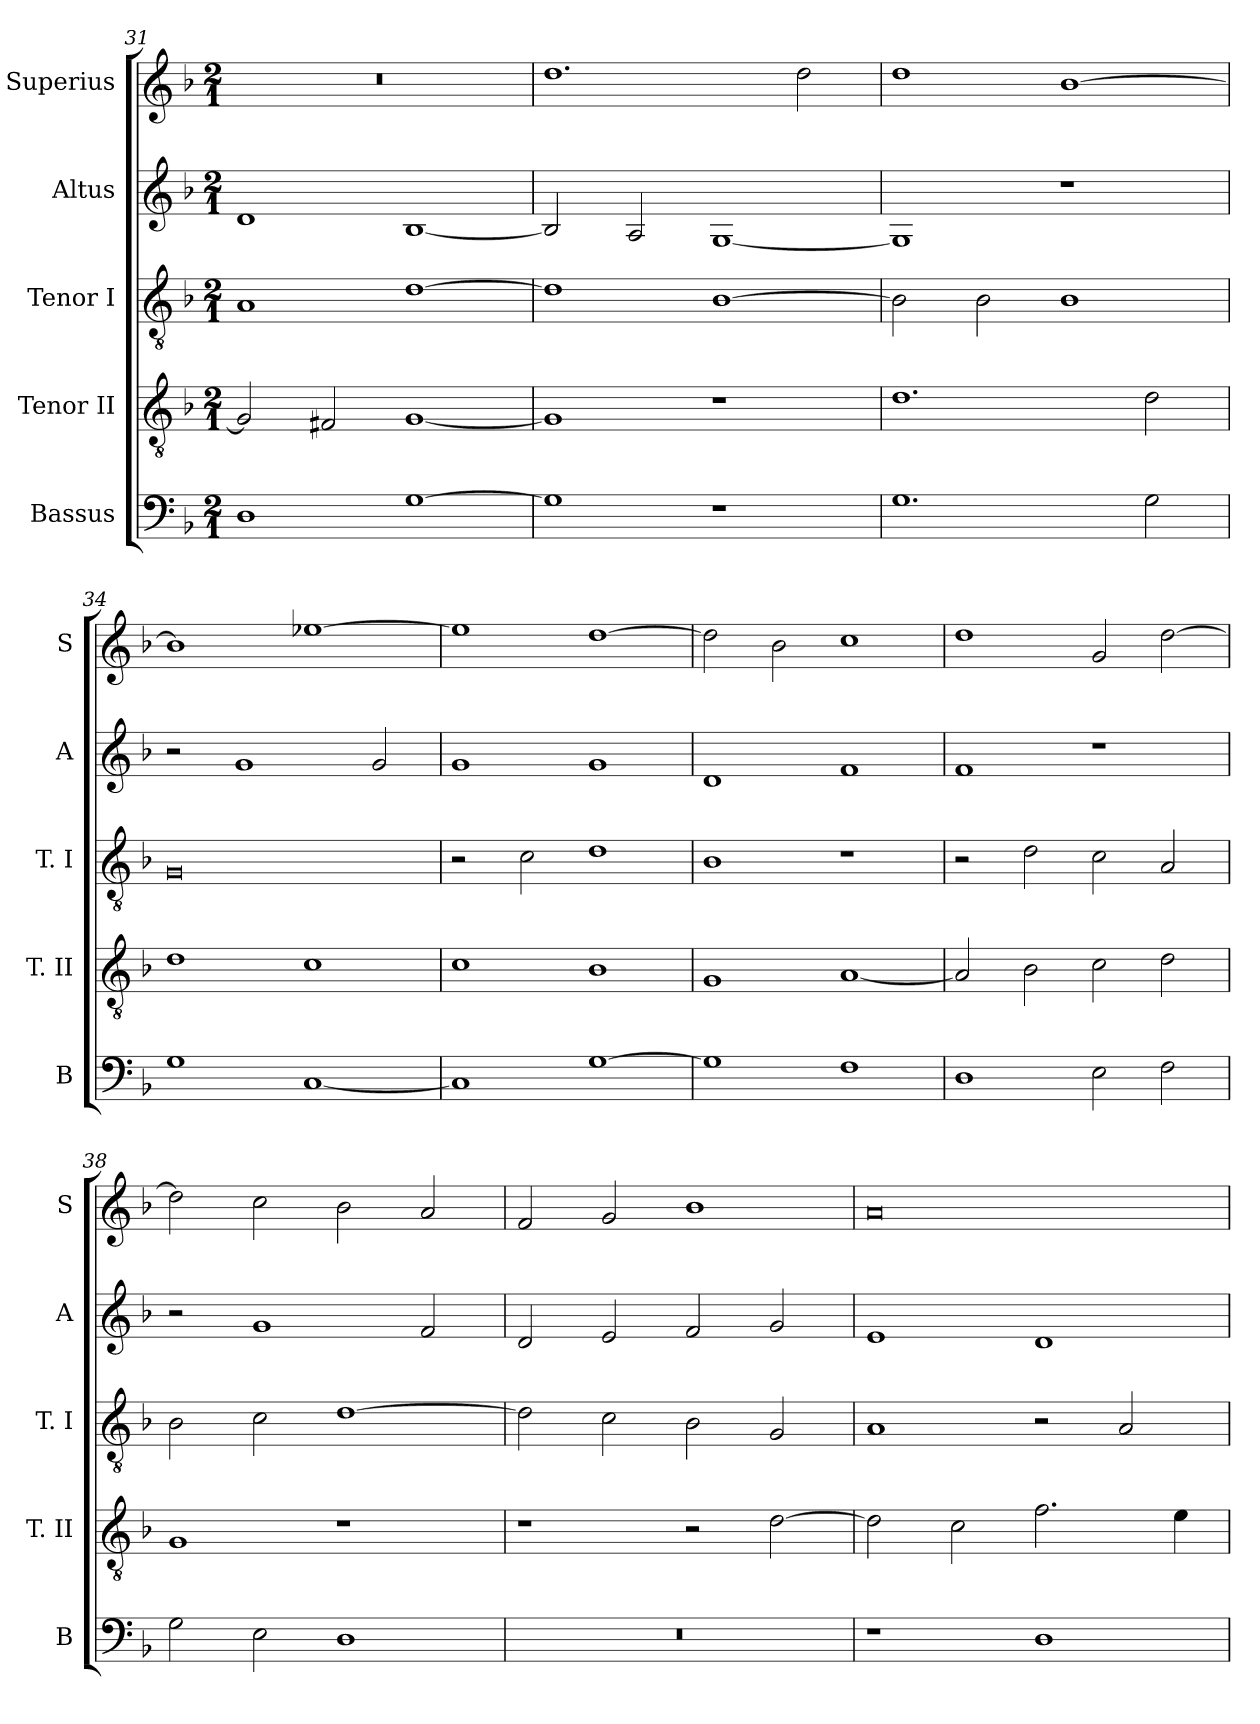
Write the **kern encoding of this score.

**kern	**kern	**kern	**kern	**kern
*part5	*part4	*part3	*part2	*part1
*staff5	*staff4	*staff3	*staff2	*staff1
*I"Bassus	*I"Tenor II	*I"Tenor I	*I"Altus	*I"Superius
*I'B	*I'T. II	*I'T. I	*I'A	*I'S
*clefF4	*clefGv2	*clefGv2	*clefG2	*clefG2
*k[b-]	*k[b-]	*k[b-]	*k[b-]	*k[b-]
*F:	*F:	*F:	*F:	*F:
*M2/1	*M2/1	*M2/1	*M2/1	*M2/1
=31	=31	=31	=31	=31
1D	2G]	1A	1d	0r
.	2F#X	.	.	.
[1G	[1G	[1d	[1B-	.
=32	=32	=32	=32	=32
1G]	1G]	1d]	2B-]	1.dd
.	.	.	2A	.
1r	1r	[1B-	[1G	.
.	.	.	.	2dd
=33	=33	=33	=33	=33
1.G	1.d	2B-]	1G]	1dd
.	.	2B-	.	.
.	.	1B-	1r	[1b-
2G	2d	.	.	.
=34	=34	=34	=34	=34
1G	1d	0G	2r	1b-]
.	.	.	1g	.
[1C	1c	.	.	[1ee-X
.	.	.	2g	.
=35	=35	=35	=35	=35
1C]	1c	2r	1g	1ee-]
.	.	2c	.	.
[1G	1B-	1d	1g	[1dd
=36	=36	=36	=36	=36
1G]	1G	1B-	1d	2dd]
.	.	.	.	2b-
1F	[1A	1r	1f	1cc
=37	=37	=37	=37	=37
1D	2A]	2r	1f	1dd
.	2B-	2d	.	.
2E	2c	2c	1r	2g
2F	2d	2A	.	[2dd
=38	=38	=38	=38	=38
2G	1G	2B-	2r	2dd]
2E	.	2c	1g	2cc
1D	1r	[1d	.	2b-
.	.	.	2f	2a
=39	=39	=39	=39	=39
0r	1r	2d]	2d	2f
.	.	2c	2e	2g
.	2r	2B-	2f	1b-
.	[2d	2G	2g	.
=40	=40	=40	=40	=40
1r	2d]	1A	1e	0a
.	2c	.	.	.
1D	2.f	2r	1d	.
.	.	2A	.	.
.	4e	.	.	.
=	=	=	=	=
*-	*-	*-	*-	*-
